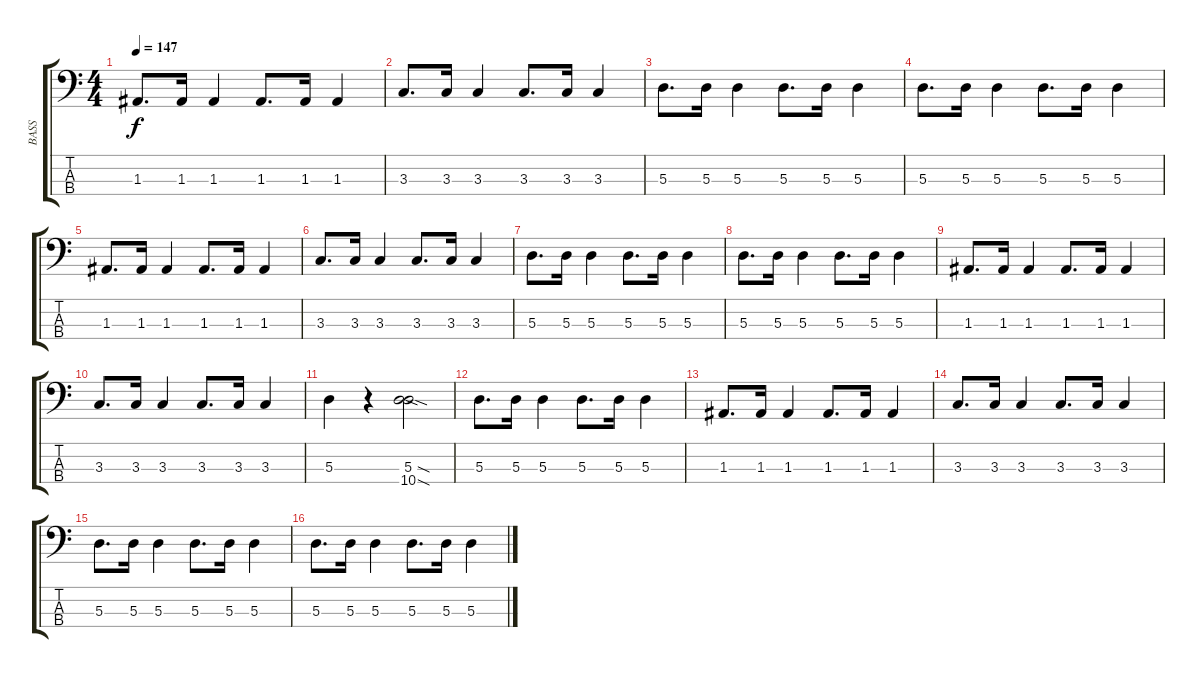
\track ("BASS" "BASS") {instrument electricbassfinger}
\staff {score tabs}
\tuning (G2 D2 A1 E1) {hide}
\ts (4 4)
\tempo 147
\clef f4
\ks c
1.3.8{d dy f} 1.3.16 1.3.4 1.3.8{d} 1.3.16 1.3.4 |
3.3.8{d} 3.3.16 3.3.4 3.3.8{d} 3.3.16 3.3.4 |
5.3.8{d} 5.3.16 5.3.4 5.3.8{d} 5.3.16 5.3.4 |
5.3.8{d} 5.3.16 5.3.4 5.3.8{d} 5.3.16 5.3.4 |
1.3.8{d} 1.3.16 1.3.4 1.3.8{d} 1.3.16 1.3.4 |
3.3.8{d} 3.3.16 3.3.4 3.3.8{d} 3.3.16 3.3.4 |
5.3.8{d} 5.3.16 5.3.4 5.3.8{d} 5.3.16 5.3.4 |
5.3.8{d} 5.3.16 5.3.4 5.3.8{d} 5.3.16 5.3.4 |
1.3.8{d} 1.3.16 1.3.4 1.3.8{d} 1.3.16 1.3.4 |
3.3.8{d} 3.3.16 3.3.4 3.3.8{d} 3.3.16 3.3.4 |
5.3.4 r.4 (5.3{sod} 10.4{sod}).2 |
5.3.8{d} 5.3.16 5.3.4 5.3.8{d} 5.3.16 5.3.4 |
1.3.8{d} 1.3.16 1.3.4 1.3.8{d} 1.3.16 1.3.4 |
3.3.8{d} 3.3.16 3.3.4 3.3.8{d} 3.3.16 3.3.4 |
5.3.8{d} 5.3.16 5.3.4 5.3.8{d} 5.3.16 5.3.4 |
5.3.8{d} 5.3.16 5.3.4 5.3.8{d} 5.3.16 5.3.4
